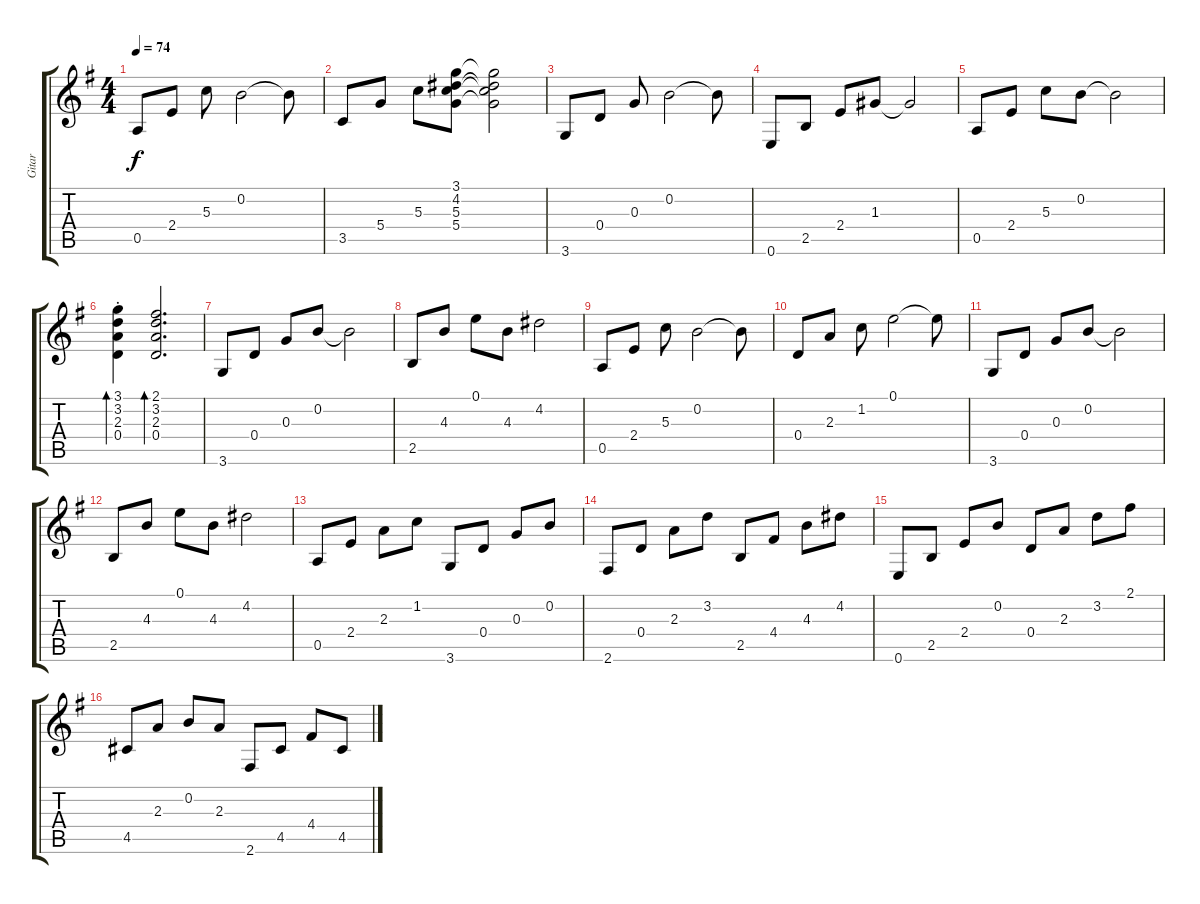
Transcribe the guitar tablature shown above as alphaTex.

\track ("Gitar" "Gitar") {instrument acousticguitarsteel}
\staff {score tabs}
\tuning (E4 B3 G3 D3 A2 E2) {hide}
\ts (4 4)
\tempo 74
\clef g2
\ks g
0.5.8{dy f} 2.4.8 5.3.8 0.2.2 0.2{t}.8 |
3.5.8 5.4.8 5.3.8 (3.1 4.2 5.3 5.4).8 (3.1{t} 4.2{t} 5.3{t} 5.4{t}).2 |
3.6.8 0.4.8 0.3.8 0.2.2 0.2{t}.8 |
0.6.8 2.5.8 2.4.8 1.3.8 1.3{t}.2 |
0.5.8 2.4.8 5.3.8 0.2.8 0.2{t}.2 |
(3.1{st} 3.2{st} 2.3{st} 0.4{st}).4{bd 120} (2.1 3.2 2.3 0.4).2{d bd 120} |
3.6.8 0.4.8 0.3.8 0.2.8 0.2{t}.2 |
2.5.8 4.3.8 0.1.8 4.3.8 4.2.2 |
0.5.8 2.4.8 5.3.8 0.2.2 0.2{t}.8 |
0.4.8 2.3.8 1.2.8 0.1.2 0.1{t}.8 |
3.6.8 0.4.8 0.3.8 0.2.8 0.2{t}.2 |
2.5.8 4.3.8 0.1.8 4.3.8 4.2.2 |
0.5.8 2.4.8 2.3.8 1.2.8 3.6.8 0.4.8 0.3.8 0.2.8 |
2.6.8 0.4.8 2.3.8 3.2.8 2.5.8 4.4.8 4.3.8 4.2.8 |
0.6.8 2.5.8 2.4.8 0.2.8 0.4.8 2.3.8 3.2.8 2.1.8 |
4.5.8 2.3.8 0.2.8 2.3.8 2.6.8 4.5.8 4.4.8 4.5.8
